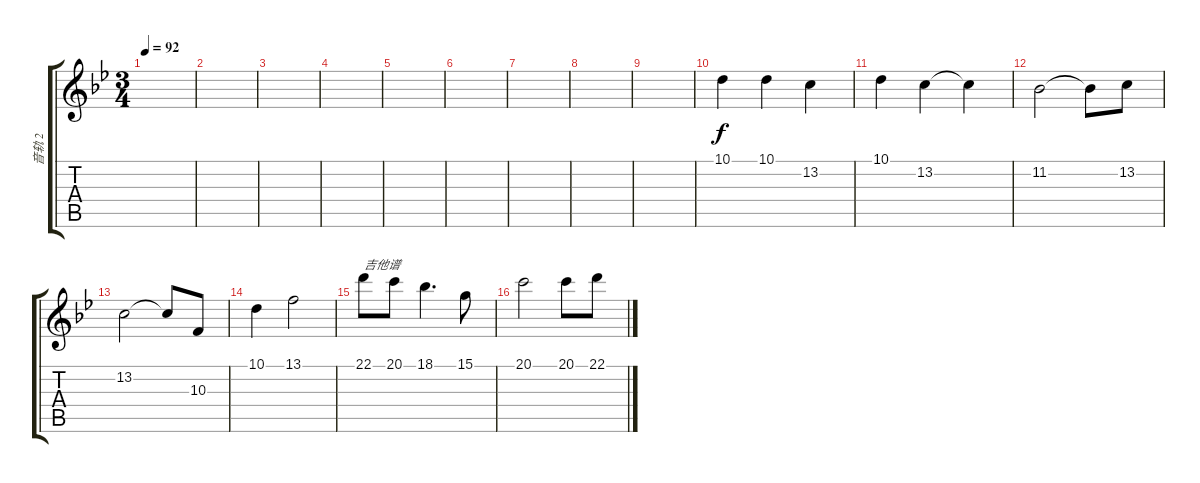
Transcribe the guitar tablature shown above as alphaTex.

\track ("音轨 2" "音轨 2") {instrument piccolo}
\staff {score tabs}
\tuning (E4 B3 G3 D3 A2 E2) {hide}
\ts (3 4)
\tempo 92
\clef g2
\ks bb
|
|
|
|
|
|
|
|
|
10.1.4 10.1.4 13.2.4 |
10.1.4 13.2.4 13.2{t}.4 |
11.2.2 11.2{t}.8 13.2.8 |
13.2.2 13.2{t}.8 10.3.8 |
10.1.4 13.1.2 |
22.1.8{txt "吉他谱"} 20.1.8 18.1.4{d} 15.1.8 |
20.1.2 20.1.8 22.1.8
